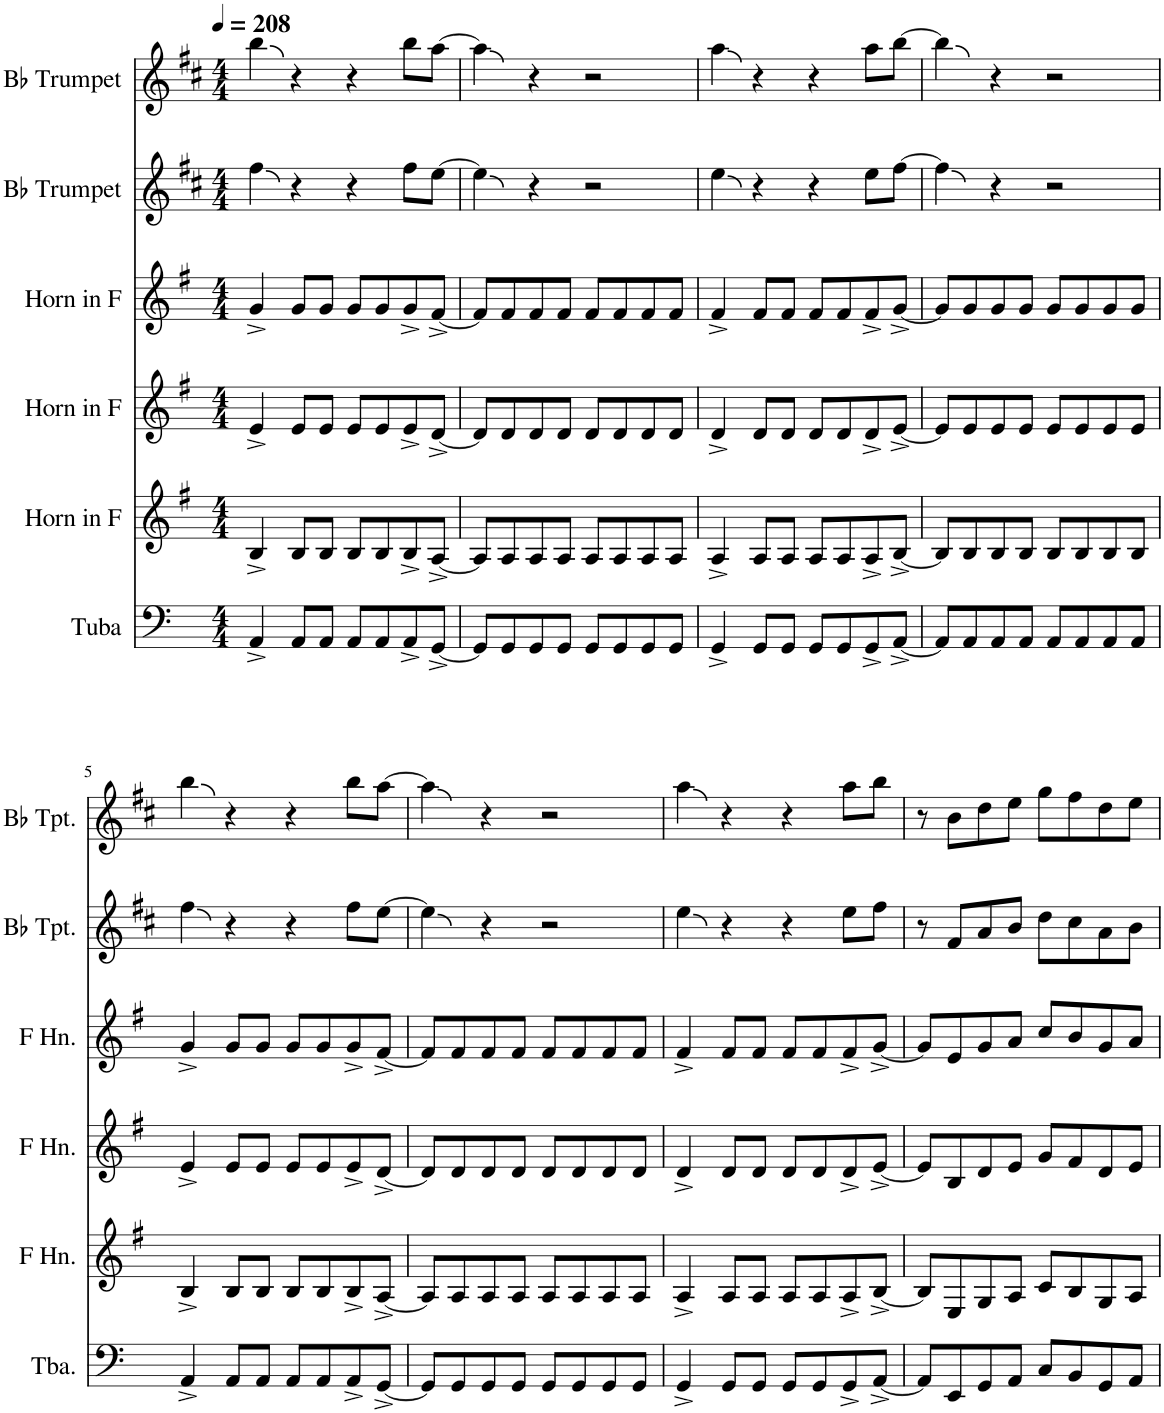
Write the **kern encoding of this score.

**kern	**kern	**kern	**kern	**kern	**kern
*part6	*part5	*part4	*part3	*part2	*part1
*staff6	*staff5	*staff4	*staff3	*staff2	*staff1
*I"Tuba	*I"Horn in F	*I"Horn in F	*I"Horn in F	*I"Bb Trumpet	*I"Bb Trumpet
*I'Tba.	*	*	*	*I'Bb Tpt.	*I'Bb Tpt.
*clefF4	*clefG2	*clefG2	*clefG2	*clefG2	*clefG2
*	*Trd4c7	*Trd4c7	*Trd4c7	*Trd1c2	*Trd1c2
*k[]	*k[f#]	*k[f#]	*k[f#]	*k[f#c#]	*k[f#c#]
*M4/4	*M4/4	*M4/4	*M4/4	*M4/4	*M4/4
*MM208	*MM208	*MM208	*MM208	*MM208	*MM208
=1	=1	=1	=1	=1	=1
4AA^/	4B^/	4e^/	4g^/	4ff#\	4bb\
8AA/L	8B/L	8e/L	8g/L	4r	4r
8AA/J	8B/J	8e/J	8g/J	.	.
8AA/L	8B/L	8e/L	8g/L	4r	4r
8AA/	8B/	8e/	8g/	.	.
8AA^/	8B^/	8e^/	8g^/	8ff#\L	8bb\L
[8GG^/J	[8A^/J	[8d^/J	[8f#^/J	[8ee\J	[8aa\J
=2	=2	=2	=2	=2	=2
8GG/L]	8A/L]	8d/L]	8f#/L]	4ee\]	4aa\]
8GG/	8A/	8d/	8f#/	.	.
8GG/	8A/	8d/	8f#/	4r	4r
8GG/J	8A/J	8d/J	8f#/J	.	.
8GG/L	8A/L	8d/L	8f#/L	2r	2r
8GG/	8A/	8d/	8f#/	.	.
8GG/	8A/	8d/	8f#/	.	.
8GG/J	8A/J	8d/J	8f#/J	.	.
=3	=3	=3	=3	=3	=3
4GG^/	4A^/	4d^/	4f#^/	4ee\	4aa\
8GG/L	8A/L	8d/L	8f#/L	4r	4r
8GG/J	8A/J	8d/J	8f#/J	.	.
8GG/L	8A/L	8d/L	8f#/L	4r	4r
8GG/	8A/	8d/	8f#/	.	.
8GG^/	8A^/	8d^/	8f#^/	8ee\L	8aa\L
[8AA^/J	[8B^/J	[8e^/J	[8g^/J	[8ff#\J	[8bb\J
=4	=4	=4	=4	=4	=4
8AA/L]	8B/L]	8e/L]	8g/L]	4ff#\]	4bb\]
8AA/	8B/	8e/	8g/	.	.
8AA/	8B/	8e/	8g/	4r	4r
8AA/J	8B/J	8e/J	8g/J	.	.
8AA/L	8B/L	8e/L	8g/L	2r	2r
8AA/	8B/	8e/	8g/	.	.
8AA/	8B/	8e/	8g/	.	.
8AA/J	8B/J	8e/J	8g/J	.	.
!!LO:LB:g=z
=5	=5	=5	=5	=5	=5
4AA^/	4B^/	4e^/	4g^/	4ff#\	4bb\
8AA/L	8B/L	8e/L	8g/L	4r	4r
8AA/J	8B/J	8e/J	8g/J	.	.
8AA/L	8B/L	8e/L	8g/L	4r	4r
8AA/	8B/	8e/	8g/	.	.
8AA^/	8B^/	8e^/	8g^/	8ff#\L	8bb\L
[8GG^/J	[8A^/J	[8d^/J	[8f#^/J	[8ee\J	[8aa\J
=6	=6	=6	=6	=6	=6
8GG/L]	8A/L]	8d/L]	8f#/L]	4ee\]	4aa\]
8GG/	8A/	8d/	8f#/	.	.
8GG/	8A/	8d/	8f#/	4r	4r
8GG/J	8A/J	8d/J	8f#/J	.	.
8GG/L	8A/L	8d/L	8f#/L	2r	2r
8GG/	8A/	8d/	8f#/	.	.
8GG/	8A/	8d/	8f#/	.	.
8GG/J	8A/J	8d/J	8f#/J	.	.
=7	=7	=7	=7	=7	=7
4GG^/	4A^/	4d^/	4f#^/	4ee\	4aa\
8GG/L	8A/L	8d/L	8f#/L	4r	4r
8GG/J	8A/J	8d/J	8f#/J	.	.
8GG/L	8A/L	8d/L	8f#/L	4r	4r
8GG/	8A/	8d/	8f#/	.	.
8GG^/	8A^/	8d^/	8f#^/	8ee\L	8aa\L
[8AA^/J	[8B^/J	[8e^/J	[8g^/J	8ff#\J	8bb\J
=8	=8	=8	=8	=8	=8
8AA/L]	8B/L]	8e/L]	8g/L]	8r	8r
8EE/	8E/	8B/	8e/	8f#/L	8b\L
8GG/	8G/	8d/	8g/	8a/	8dd\
8AA/J	8A/J	8e/J	8a/J	8b/J	8ee\J
8C/L	8c/L	8g/L	8cc/L	8dd\L	8gg\L
8BB/	8B/	8f#/	8b/	8cc#\	8ff#\
8GG/	8G/	8d/	8g/	8a\	8dd\
8AA/J	8A/J	8e/J	8a/J	8b\J	8ee\J
=	=	=	=	=	=
*-	*-	*-	*-	*-	*-
